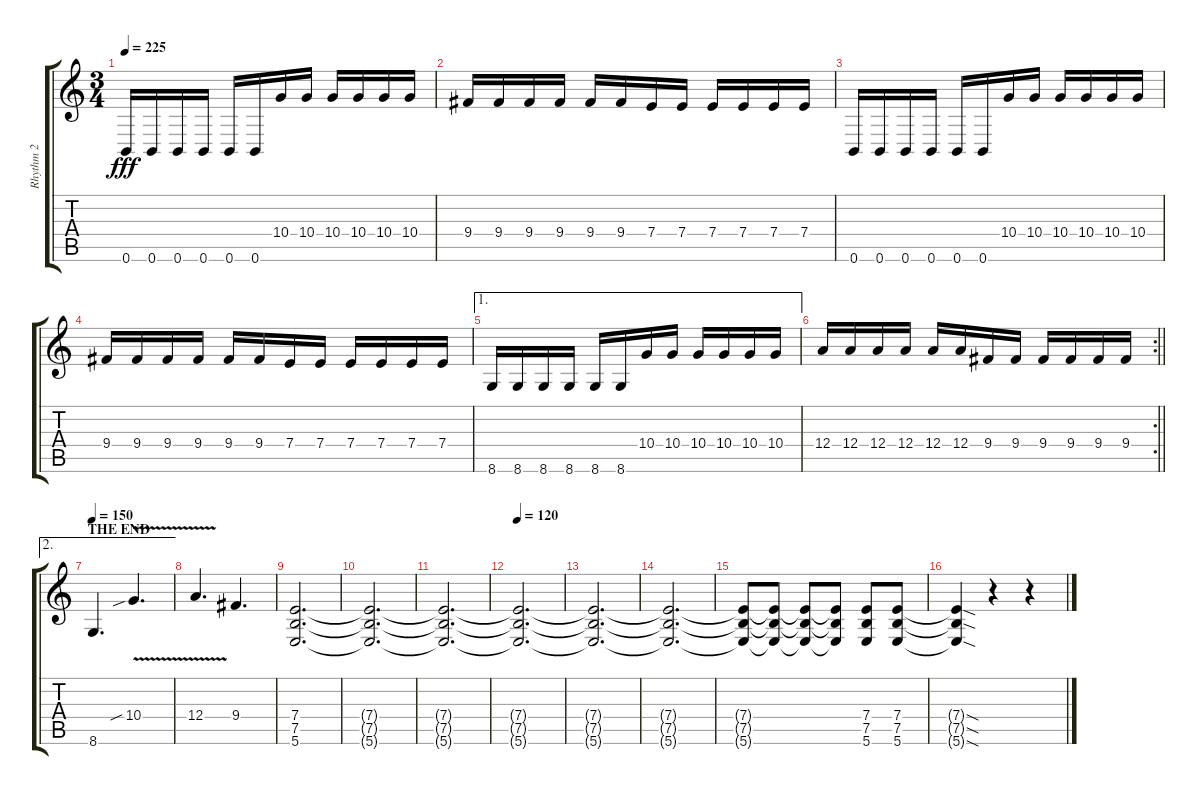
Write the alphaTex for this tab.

\track ("Rhythm 2" "Rhythm 2") {instrument distortionguitar}
\staff {score tabs}
\tuning (B3 Gb3 D3 A2 E2 B1) {hide}
\ts (3 4)
\tempo 225
\clef g2
\ks c
0.6.16{dy fff} 0.6.16 0.6.16 0.6.16 0.6.16 0.6.16 10.4.16 10.4.16 10.4.16 10.4.16 10.4.16 10.4.16 |
9.4.16 9.4.16 9.4.16 9.4.16 9.4.16 9.4.16 7.4.16 7.4.16 7.4.16 7.4.16 7.4.16 7.4.16 |
0.6.16 0.6.16 0.6.16 0.6.16 0.6.16 0.6.16 10.4.16 10.4.16 10.4.16 10.4.16 10.4.16 10.4.16 |
9.4.16 9.4.16 9.4.16 9.4.16 9.4.16 9.4.16 7.4.16 7.4.16 7.4.16 7.4.16 7.4.16 7.4.16 |
\ae 1
8.6.16 8.6.16 8.6.16 8.6.16 8.6.16 8.6.16 10.4.16 10.4.16 10.4.16 10.4.16 10.4.16 10.4.16 |
\rc 2
\barLineRight lightlight
12.4.16 12.4.16 12.4.16 12.4.16 12.4.16 12.4.16 9.4.16 9.4.16 9.4.16 9.4.16 9.4.16 9.4.16 |
\ae 2
\section ("" "THE END")
\tempo 150
8.6.4{d} 10.4{v sib}.4{d} |
12.4{v}.4{d} 9.4.4{d} |
(7.4 7.5 5.6).2{d} |
(7.4{t} 7.5{t} 5.6{t}).2{d} |
(7.4{t} 7.5{t} 5.6{t}).2{d} |
\tempo 120
(7.4{t} 7.5{t} 5.6{t}).2{d} |
(7.4{t} 7.5{t} 5.6{t}).2{d} |
(7.4{t} 7.5{t} 5.6{t}).2{d} |
(7.4{t} 7.5{t} 5.6{t}).8 (7.4{t} 7.5{t} 5.6{t}).8 (7.4{t} 7.5{t} 5.6{t}).8 (7.4{t} 7.5{t} 5.6{t}).8 (7.4 7.5 5.6).8 (7.4 7.5 5.6).8 |
(7.4{sod t} 7.5{sod t} 5.6{sod t}).4 r.4 r.4
